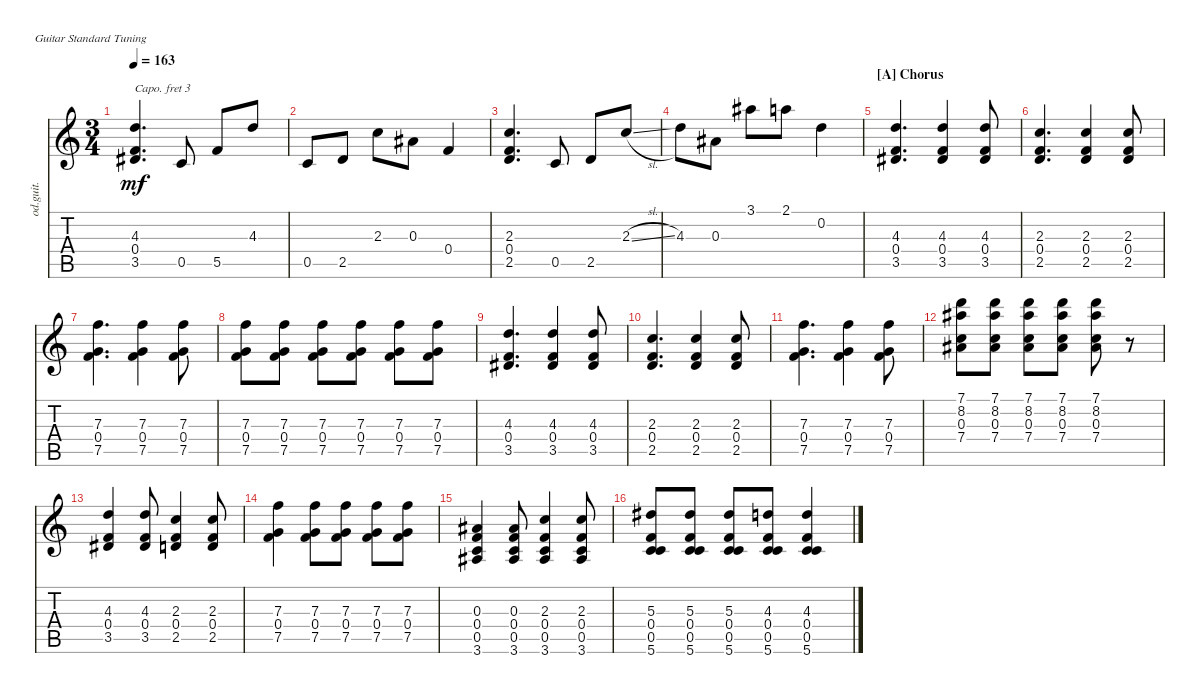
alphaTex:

\bracketExtendMode nobrackets
\track ("Overdriven Guitar" "od.guit.") {instrument overdrivenguitar}
\staff {score tabs}
\capo 3
\tuning (E4 B3 G3 D3 A2 E2)
\ts (3 4)
\tempo 163
\clef g2
\ks aminor
(3.5{acc #} 4.3 0.4).4{d dy mf} 0.5.8 5.5.8 4.3.8 |
0.5.8 2.5.8 2.3.8 0.3{acc #}.8 0.4.4 |
(2.5 2.3 0.4).4{d} 0.5.8 2.5.8 2.3{sl}.8 |
4.3.8 0.3{acc #}.8 3.1{acc #}.8 2.1.8 0.2.4 |
\section ("A" "Chorus")
(3.5{acc #} 0.4 4.3).4{d} (3.5{acc #} 0.4 4.3).4 (3.5{acc #} 0.4 4.3).8 |
(2.5 0.4 2.3).4{d} (2.5 0.4 2.3).4 (2.5 0.4 2.3).8 |
(7.5 0.4 7.3).4{d} (7.5 0.4 7.3).4 (7.5 0.4 7.3).8 |
(7.3 0.4 7.5).8 (7.3 0.4 7.5).8 (7.3 0.4 7.5).8 (7.3 0.4 7.5).8 (7.3 0.4 7.5).8 (7.3 0.4 7.5).8 |
(3.5{acc #} 0.4 4.3).4{d} (3.5{acc #} 0.4 4.3).4 (3.5{acc #} 0.4 4.3).8 |
(2.5 0.4 2.3).4{d} (2.5 0.4 2.3).4 (2.5 0.4 2.3).8 |
(7.5 0.4 7.3).4{d} (7.5 0.4 7.3).4 (7.5 0.4 7.3).8 |
(0.3{acc #} 7.4 8.2{acc #} 7.1).8 (0.3{acc #} 7.4 8.2{acc #} 7.1).8 (0.3{acc #} 7.4 8.2{acc #} 7.1).8 (0.3{acc #} 7.4 8.2{acc #} 7.1).8 (0.3{acc #} 7.4 8.2{acc #} 7.1).8 r.8 |
(3.5{acc #} 0.4 4.3).4 (4.3 0.4 3.5{acc #}).8 (2.5 0.4 2.3).4 (2.3 0.4 2.5).8 |
(7.5 0.4 7.3).4 (7.5 0.4 7.3).8 (7.5 0.4 7.3).8 (7.5 0.4 7.3).8 (7.5 0.4 7.3).8 |
(3.6{acc #} 0.3{acc #} 0.4 0.5).4 (0.3{acc #} 0.4 0.5 3.6{acc #}).8 (2.3 3.6{acc #} 0.5 0.4).4 (2.3 0.4 0.5 3.6{acc #}).8 |
(5.6 0.5 0.4 5.3{acc #}).8 (5.6 0.5 0.4 5.3{acc #}).8 (5.6 0.5 0.4 5.3{acc #}).8 (5.6 0.5 0.4 4.3).8 (5.6 0.5 0.4 4.3).4
